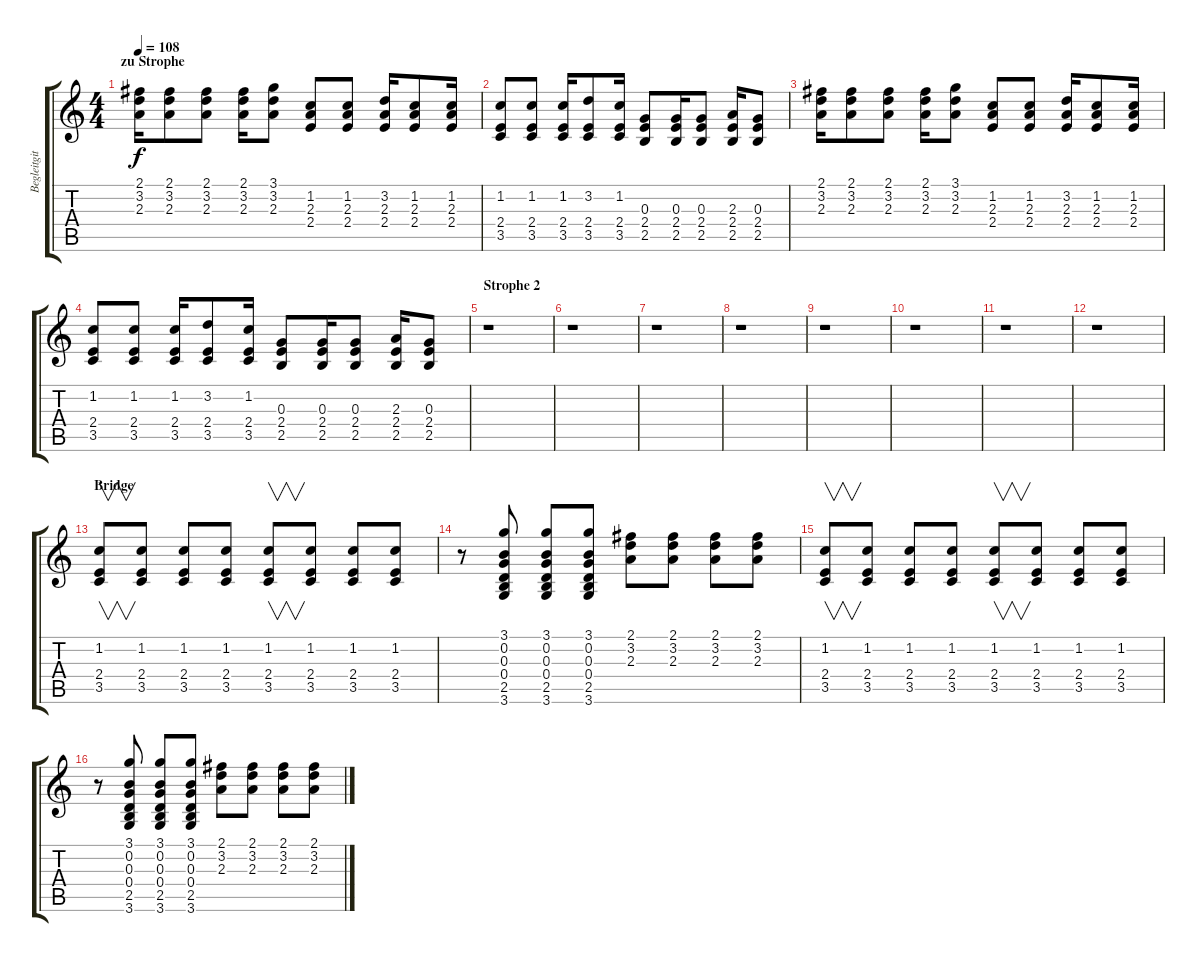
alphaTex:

\track ("Begleitgitarre" "Begleitgit") {instrument distortionguitar}
\staff {score tabs}
\tuning (E4 B3 G3 D3 A2 E2) {hide}
\ts (4 4)
\section ("" "zu Strophe")
\tempo 108
\clef g2
\ks c
(2.1 3.2 2.3).16{dy f volume 11} (2.1 3.2 2.3).8 (2.1 3.2 2.3).8 (2.1 3.2 2.3).16 (3.1 3.2 2.3).8 (1.2 2.3 2.4).8 (1.2 2.3 2.4).8 (3.2 2.3 2.4).16 (1.2 2.3 2.4).8 (1.2 2.3 2.4).16 |
(1.2 2.4 3.5).8 (1.2 2.4 3.5).8 (1.2 2.4 3.5).16 (3.2 2.4 3.5).8 (1.2 2.4 3.5).16 (0.3 2.4 2.5).8 (0.3 2.4 2.5).16 (0.3 2.4 2.5).8 (2.3 2.4 2.5).16 (0.3 2.4 2.5).8 |
(2.1 3.2 2.3).16{volume 11} (2.1 3.2 2.3).8 (2.1 3.2 2.3).8 (2.1 3.2 2.3).16 (3.1 3.2 2.3).8 (1.2 2.3 2.4).8 (1.2 2.3 2.4).8 (3.2 2.3 2.4).16 (1.2 2.3 2.4).8 (1.2 2.3 2.4).16 |
(1.2 2.4 3.5).8 (1.2 2.4 3.5).8 (1.2 2.4 3.5).16 (3.2 2.4 3.5).8 (1.2 2.4 3.5).16 (0.3 2.4 2.5).8 (0.3 2.4 2.5).16 (0.3 2.4 2.5).8 (2.3 2.4 2.5).16 (0.3 2.4 2.5).8 |
\section ("" "Strophe 2")
r.1 |
r.1 |
r.1 |
r.1 |
r.1 |
r.1 |
r.1 |
r.1 |
\section ("" "Bridge")
(1.2 2.4 3.5).8{v volume 13} (1.2 2.4 3.5).8 (1.2 2.4 3.5).8 (1.2 2.4 3.5).8 (1.2 2.4 3.5).8{v} (1.2 2.4 3.5).8 (1.2 2.4 3.5).8 (1.2 2.4 3.5).8 |
r.8 (3.1 0.2 0.3 0.4 2.5 3.6).8 (3.1 0.2 0.3 0.4 2.5 3.6).8 (3.1 0.2 0.3 0.4 2.5 3.6).8 (2.1 3.2 2.3).8 (2.1 3.2 2.3).8 (2.1 3.2 2.3).8 (2.1 3.2 2.3).8 |
(1.2 2.4 3.5).8{v volume 13} (1.2 2.4 3.5).8 (1.2 2.4 3.5).8 (1.2 2.4 3.5).8 (1.2 2.4 3.5).8{v} (1.2 2.4 3.5).8 (1.2 2.4 3.5).8 (1.2 2.4 3.5).8 |
r.8 (3.1 0.2 0.3 0.4 2.5 3.6).8 (3.1 0.2 0.3 0.4 2.5 3.6).8 (3.1 0.2 0.3 0.4 2.5 3.6).8 (2.1 3.2 2.3).8 (2.1 3.2 2.3).8 (2.1 3.2 2.3).8 (2.1 3.2 2.3).8
